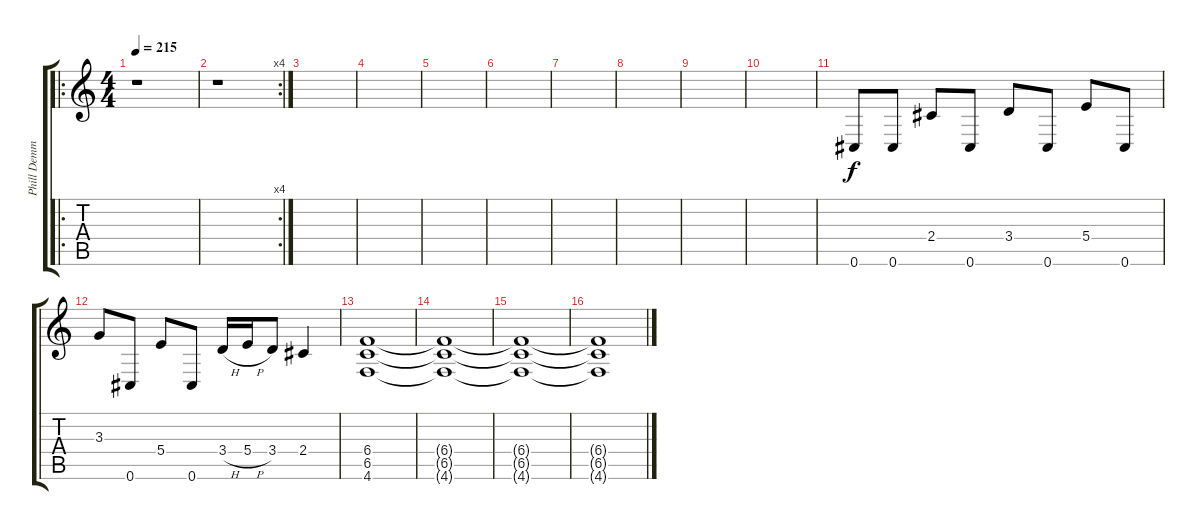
\track ("Phill Demmel" "Phill Demm") {instrument distortionguitar}
\staff {score tabs}
\tuning (Db4 Ab3 E3 B2 Gb2 Db2) {hide}
\ro
\ts (4 4)
\tempo 215
\clef g2
\ks c
r.1{dy f instrument distortionguitar} |
\rc 4
r.1 |
|
|
|
|
|
|
|
|
0.6.8 0.6.8 2.4.8 0.6.8 3.4.8 0.6.8 5.4.8 0.6.8 |
3.3.8 0.6.8 5.4.8 0.6.8 3.4{h}.16 5.4{h}.16 3.4.8 2.4.4 |
(6.4 6.5 4.6).1 |
(6.4{t} 6.5{t} 4.6{t}).1 |
(6.4{t} 6.5{t} 4.6{t}).1 |
(6.4{t} 6.5{t} 4.6{t}).1
